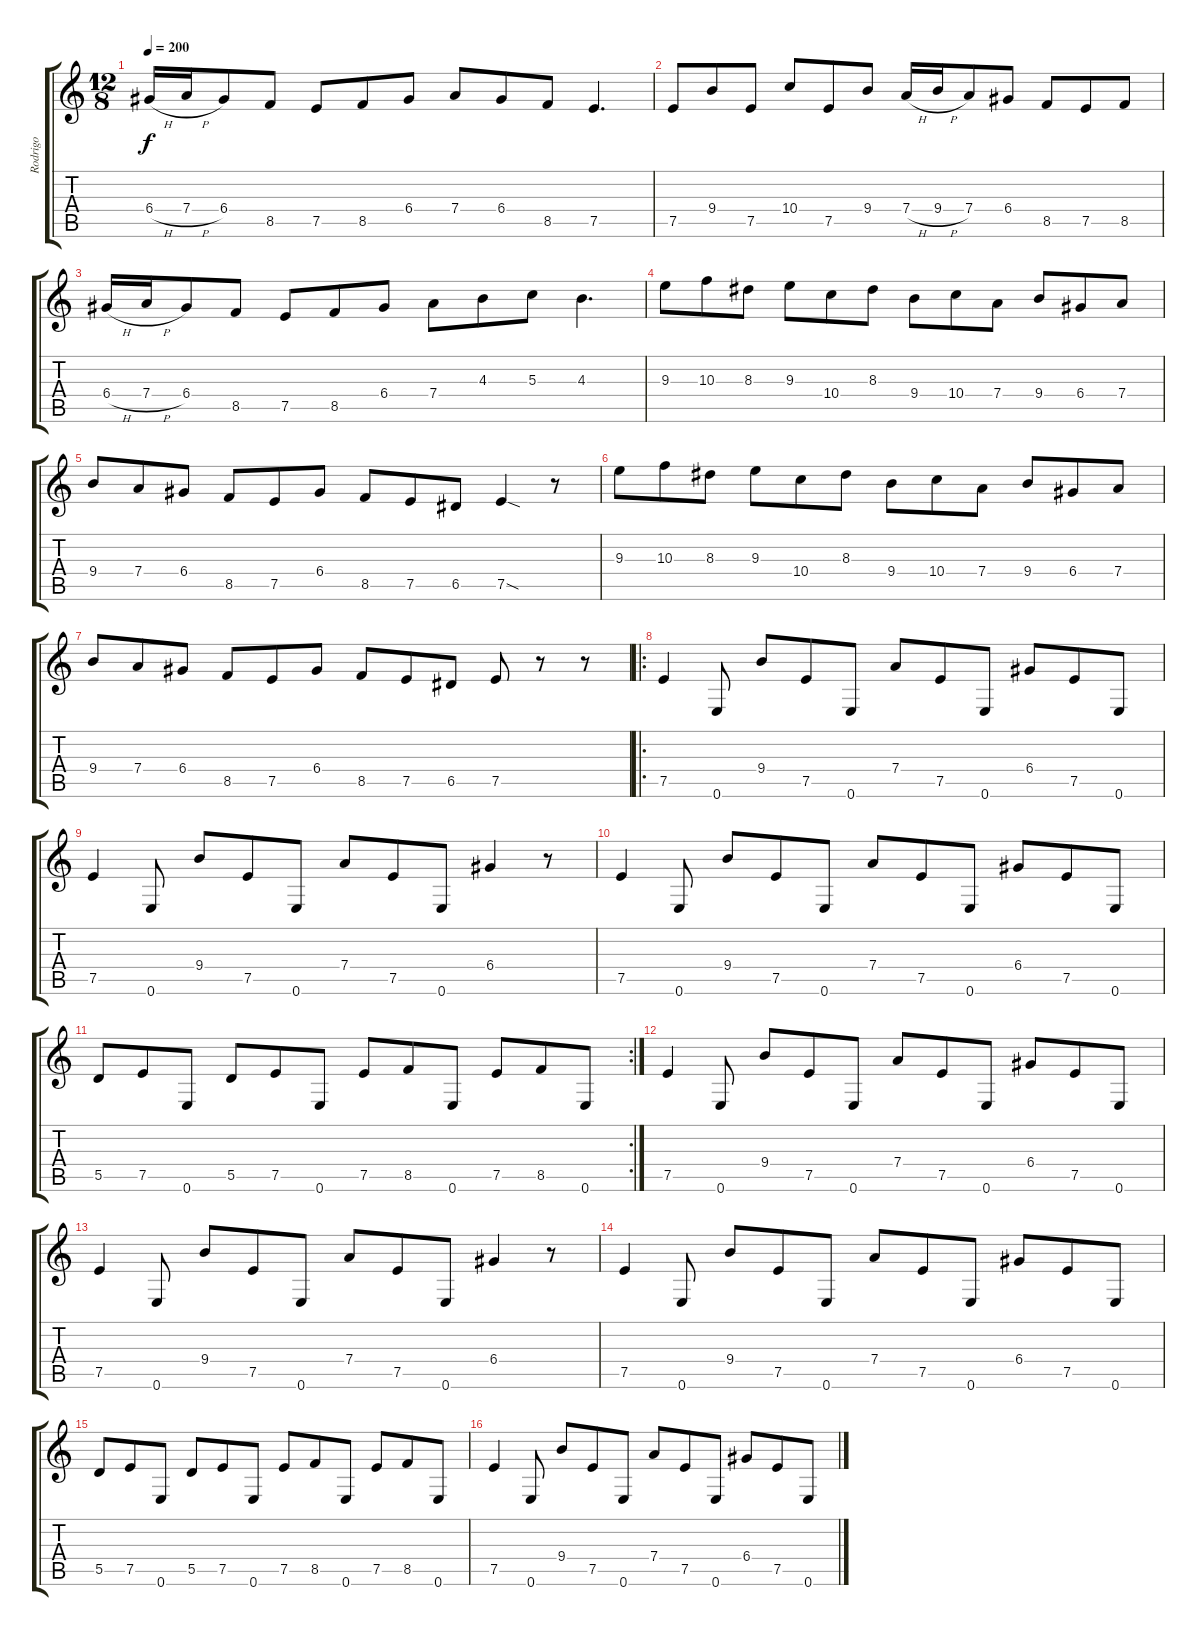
\track ("Rodrigo" "Rodrigo") {instrument acousticguitarsteel}
\staff {score tabs}
\tuning (E4 B3 G3 D3 A2 E2) {hide}
\ts (12 8)
\tempo 200
\clef g2
\ks c
6.4{h}.16{dy f} 7.4{h}.16 6.4.8 8.5.8 7.5.8 8.5.8 6.4.8 7.4.8 6.4.8 8.5.8 7.5.4{d} |
7.5.8 9.4.8 7.5.8 10.4.8 7.5.8 9.4.8 7.4{h}.16 9.4{h}.16 7.4.8 6.4.8 8.5.8 7.5.8 8.5.8 |
6.4{h}.16 7.4{h}.16 6.4.8 8.5.8 7.5.8 8.5.8 6.4.8 7.4.8 4.3.8 5.3.8 4.3.4{d} |
9.3.8 10.3.8 8.3.8 9.3.8 10.4.8 8.3.8 9.4.8 10.4.8 7.4.8 9.4.8 6.4.8 7.4.8 |
9.4.8 7.4.8 6.4.8 8.5.8 7.5.8 6.4.8 8.5.8 7.5.8 6.5.8 7.5{sod}.4 r.8 |
9.3.8 10.3.8 8.3.8 9.3.8 10.4.8 8.3.8 9.4.8 10.4.8 7.4.8 9.4.8 6.4.8 7.4.8 |
9.4.8 7.4.8 6.4.8 8.5.8 7.5.8 6.4.8 8.5.8 7.5.8 6.5.8 7.5.8 r.8 r.8 |
\ro
7.5.4 0.6.8 9.4.8 7.5.8 0.6.8 7.4.8 7.5.8 0.6.8 6.4.8 7.5.8 0.6.8 |
7.5.4 0.6.8 9.4.8 7.5.8 0.6.8 7.4.8 7.5.8 0.6.8 6.4.4 r.8 |
7.5.4 0.6.8 9.4.8 7.5.8 0.6.8 7.4.8 7.5.8 0.6.8 6.4.8 7.5.8 0.6.8 |
\rc 2
5.5.8 7.5.8 0.6.8 5.5.8 7.5.8 0.6.8 7.5.8 8.5.8 0.6.8 7.5.8 8.5.8 0.6.8 |
7.5.4 0.6.8 9.4.8 7.5.8 0.6.8 7.4.8 7.5.8 0.6.8 6.4.8 7.5.8 0.6.8 |
7.5.4 0.6.8 9.4.8 7.5.8 0.6.8 7.4.8 7.5.8 0.6.8 6.4.4 r.8 |
7.5.4 0.6.8 9.4.8 7.5.8 0.6.8 7.4.8 7.5.8 0.6.8 6.4.8 7.5.8 0.6.8 |
5.5.8 7.5.8 0.6.8 5.5.8 7.5.8 0.6.8 7.5.8 8.5.8 0.6.8 7.5.8 8.5.8 0.6.8 |
7.5.4 0.6.8 9.4.8 7.5.8 0.6.8 7.4.8 7.5.8 0.6.8 6.4.8 7.5.8 0.6.8
